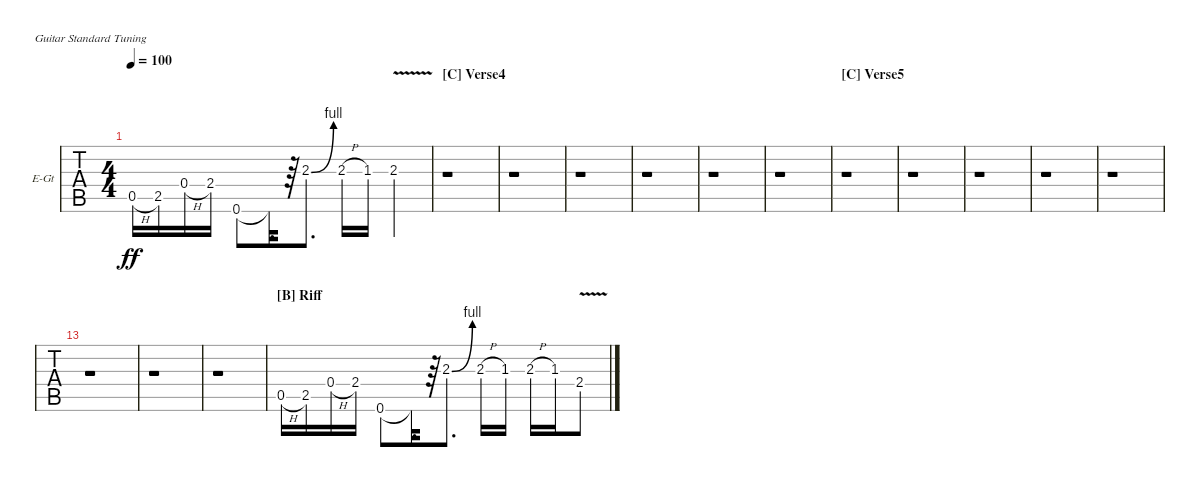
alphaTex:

\bracketExtendMode nobrackets
\firstSystemTrackNameOrientation horizontal
\otherSystemsTrackNameOrientation horizontal
\defaultBarNumberDisplay FirstOfSystem
\track ("Distortion Guitar 1" "E-Gt") {instrument distortionguitar}
\staff {tabs}
\tuning (E4 B3 G3 D3 A2 E2)
\ts (4 4)
\tempo 100
\clef g2
\ks c
0.5{h}.16{lyrics (0 "") lyrics (1 "") lyrics (2 "") lyrics (3 "") lyrics (4 "") dy ff} 2.5.16{lyrics (0 "") lyrics (1 "") lyrics (2 "") lyrics (3 "") lyrics (4 "")} 0.4{h}.16{lyrics (0 "") lyrics (1 "") lyrics (2 "") lyrics (3 "") lyrics (4 "")} 2.4.16{lyrics (0 "") lyrics (1 "") lyrics (2 "") lyrics (3 "") lyrics (4 "")} 0.6.8 0.6{t}.32{d} r.64 2.3{be (bend 0 0 60 4)}.8{d lyrics (0 "") lyrics (1 "") lyrics (2 "") lyrics (3 "") lyrics (4 "")} 2.3{h}.16{lyrics (0 "") lyrics (1 "") lyrics (2 "") lyrics (3 "") lyrics (4 "")} 1.3.16{lyrics (0 "") lyrics (1 "") lyrics (2 "") lyrics (3 "") lyrics (4 "")} 2.3{v}.4{lyrics (0 "") lyrics (1 "") lyrics (2 "") lyrics (3 "") lyrics (4 "")} |
\section ("C" "Verse4")
\scale
0.318274 r.1 |
\scale
0.303895 r.1 |
\scale
0.377778 r.1 |
r.1 |
r.1 |
r.1 |
\section ("C" "Verse5")
r.1 |
r.1 |
r.1 |
r.1 |
r.1 |
r.1 |
r.1 |
r.1 |
\section ("B" "Riff")
0.5{h}.16 2.5.16 0.4{h}.16 2.4.16 0.6.8 0.6{t}.32{d} r.64 2.3{be (bend 0 0 60 4)}.8{d} 2.3{h}.16 1.3.16 2.3{h}.16 1.3.16 2.4{v}.8
